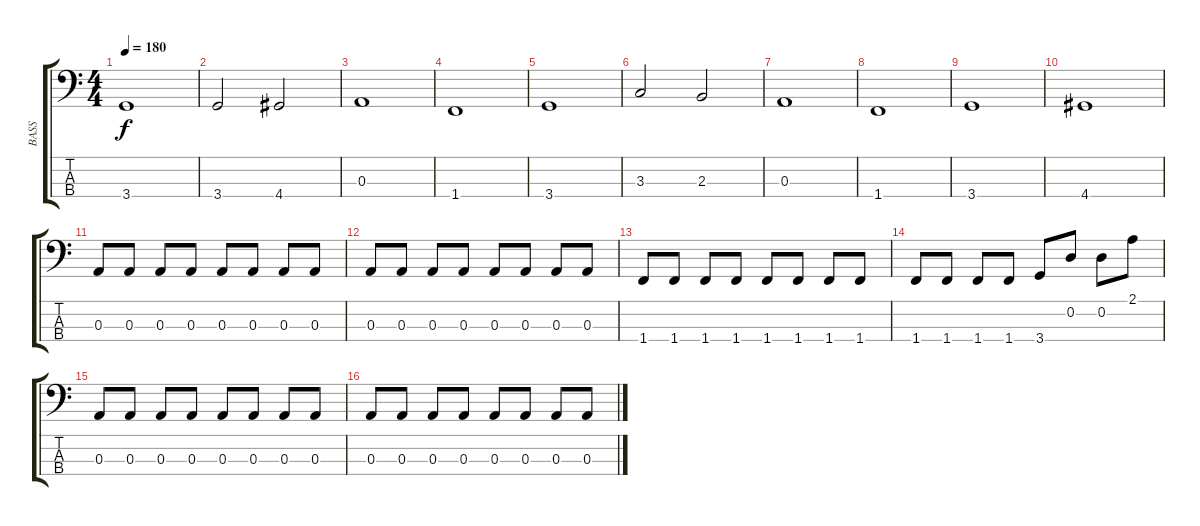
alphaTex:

\track ("BASS" "BASS") {instrument electricbassfinger}
\staff {score tabs}
\tuning (G2 D2 A1 E1) {hide}
\ts (4 4)
\tempo 180
\clef f4
\ks c
3.4.1{dy f} |
3.4.2 4.4.2 |
0.3.1 |
1.4.1 |
3.4.1 |
3.3.2 2.3.2 |
0.3.1 |
1.4.1 |
3.4.1 |
4.4.1 |
0.3.8 0.3.8 0.3.8 0.3.8 0.3.8 0.3.8 0.3.8 0.3.8 |
0.3.8 0.3.8 0.3.8 0.3.8 0.3.8 0.3.8 0.3.8 0.3.8 |
1.4.8 1.4.8 1.4.8 1.4.8 1.4.8 1.4.8 1.4.8 1.4.8 |
1.4.8 1.4.8 1.4.8 1.4.8 3.4.8 0.2.8 0.2.8 2.1.8 |
0.3.8 0.3.8 0.3.8 0.3.8 0.3.8 0.3.8 0.3.8 0.3.8 |
0.3.8 0.3.8 0.3.8 0.3.8 0.3.8 0.3.8 0.3.8 0.3.8
